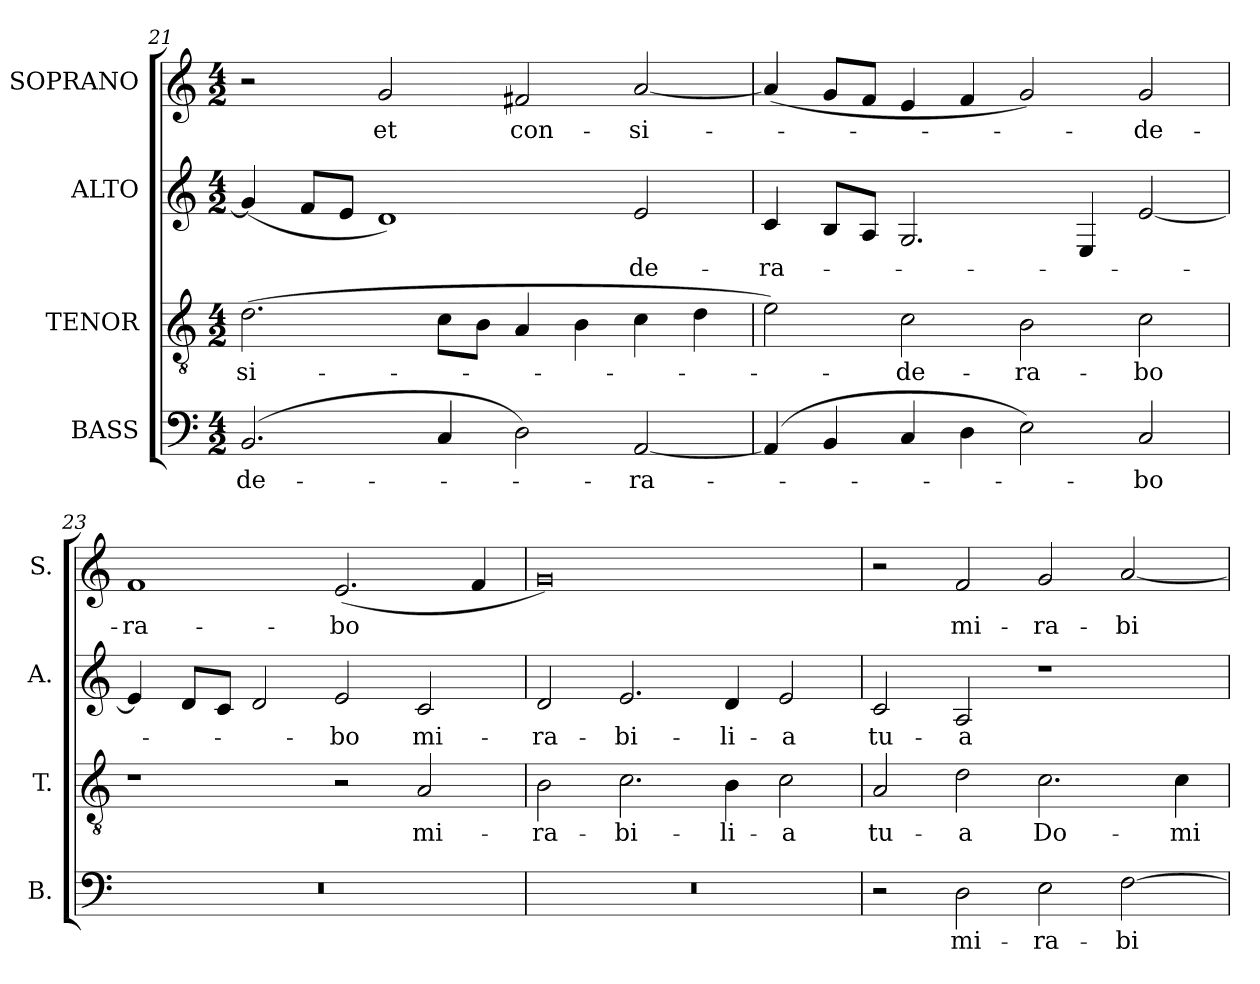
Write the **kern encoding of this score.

**kern	**text	**kern	**text	**kern	**text	**kern	**text
*part4	*part4	*part3	*part3	*part2	*part2	*part1	*part1
*staff4	*staff4	*staff3	*staff3	*staff2	*staff2	*staff1	*staff1
*I"BASS	*	*I"TENOR	*	*I"ALTO	*	*I"SOPRANO	*
*I'B.	*	*I'T.	*	*I'A.	*	*I'S.	*
*clefF4	*	*clefGv2	*	*clefG2	*	*clefG2	*
*	*	*ITrd7c12	*	*	*	*	*
*k[]	*	*k[]	*	*k[]	*	*k[]	*
*C:	*	*C:	*	*C:	*	*C:	*
*M4/2	*	*M4/2	*	*M4/2	*	*M4/2	*
=21	=21	=21	=21	=21	=21	=21	=21
!	!LO:LY:b:color=#000000	!	!	!	!	!	!
!	!	!	!LO:LY:b:color=#000000	!	!	!	!
(2.BBi/	-de-	(2.Di\	-si-	(4gi/]	.	2r	.
.	.	.	.	8fi/L	.	.	.
.	.	.	.	8ei/J	.	.	.
!	!	!	!	!	!	!	!LO:LY:b:color=#000000
.	.	.	.	1di)	.	2gi/	et
4Ci/	.	8Ci\L	.	.	.	.	.
.	.	8BBi\J	.	.	.	.	.
!	!	!	!	!	!	!	!LO:LY:b:color=#000000
2Di\)	.	4AAi/	.	.	.	2f#Xi/	con-
.	.	4BBi\	.	.	.	.	.
!	!LO:LY:b:color=#000000	!	!	!	!	!	!
!	!	!	!	!	!LO:LY:b:color=#000000	!	!
!	!	!	!	!	!	!	!LO:LY:b:color=#000000
[2AAi/	-ra-	4Ci\	.	2ei/	-de-	[2ai/	-si-
.	.	4Di\	.	.	.	.	.
!!LO:LB:g=z
=22	=22	=22	=22	=22	=22	=22	=22
!	!	!	!	!	!LO:LY:b:color=#000000	!	!
(4AAi/]	.	2Ei\)	.	4ci/	-ra-	(4ai/]	.
4BBi/	.	.	.	8Bi/L	.	8gi/L	.
.	.	.	.	8Ai/J	.	8fi/J	.
!	!	!	!LO:LY:b:color=#000000	!	!	!	!
4Ci/	.	2Ci\	-de-	2.Gi/	.	4ei/	.
4Di\	.	.	.	.	.	4fi/	.
!	!	!	!LO:LY:b:color=#000000	!	!	!	!
2Ei\)	.	2BBi\	-ra-	.	.	2gi/)	.
.	.	.	.	4Ei/	.	.	.
!	!LO:LY:b:color=#000000	!	!	!	!	!	!
!	!	!	!LO:LY:b:color=#000000	!	!	!	!
!	!	!	!	!	!	!	!LO:LY:b:color=#000000
2Ci/	-bo	2Ci\	-bo	[2ei/	.	2gi/	-de-
=23	=23	=23	=23	=23	=23	=23	=23
!LO:N:vis=1	!	!	!	!	!	!	!
!	!	!	!	!	!	!	!LO:LY:b:color=#000000
0r	.	1r	.	4ei/]	.	1fi	-ra-
.	.	.	.	8di/L	.	.	.
.	.	.	.	8ci/J	.	.	.
.	.	.	.	2di/	.	.	.
!	!	!	!	!	!LO:LY:b:color=#000000	!	!
!	!	!	!	!	!	!	!LO:LY:b:color=#000000
.	.	2r	.	2ei/	-bo	(2.ei/	-bo
!	!	!	!LO:LY:b:color=#000000	!	!	!	!
!	!	!	!	!	!LO:LY:b:color=#000000	!	!
.	.	2AAi/	mi-	2ci/	mi-	.	.
.	.	.	.	.	.	4fi/	.
=24	=24	=24	=24	=24	=24	=24	=24
!LO:N:vis=1	!	!	!	!	!	!	!
!	!	!	!LO:LY:b:color=#000000	!	!	!	!
!	!	!	!	!	!LO:LY:b:color=#000000	!	!
0r	.	2BBi\	-ra-	2di/	-ra-	0gi)	.
!	!	!	!LO:LY:b:color=#000000	!	!	!	!
!	!	!	!	!	!LO:LY:b:color=#000000	!	!
.	.	2.Ci\	-bi-	2.ei/	-bi-	.	.
!	!	!	!LO:LY:b:color=#000000	!	!	!	!
!	!	!	!	!	!LO:LY:b:color=#000000	!	!
.	.	4BBi\	-li-	4di/	-li-	.	.
!	!	!	!LO:LY:b:color=#000000	!	!	!	!
!	!	!	!	!	!LO:LY:b:color=#000000	!	!
.	.	2Ci\	-a	2ei/	-a	.	.
=25	=25	=25	=25	=25	=25	=25	=25
!	!	!	!LO:LY:b:color=#000000	!	!	!	!
!	!	!	!	!	!LO:LY:b:color=#000000	!	!
2r	.	2AAi/	tu-	2ci/	tu-	2r	.
!	!LO:LY:b:color=#000000	!	!	!	!	!	!
!	!	!	!LO:LY:b:color=#000000	!	!	!	!
!	!	!	!	!	!LO:LY:b:color=#000000	!	!
!	!	!	!	!	!	!	!LO:LY:b:color=#000000
2Di\	mi-	2Di\	-a	2Ai/	-a	2fi/	mi-
!	!LO:LY:b:color=#000000	!	!	!	!	!	!
!	!	!	!LO:LY:b:color=#000000	!	!	!	!
!	!	!	!	!	!	!	!LO:LY:b:color=#000000
2Ei\	-ra-	2.Ci\	Do-	1r	.	2gi/	-ra-
!	!LO:LY:b:color=#000000	!	!	!	!	!	!
!	!	!	!	!	!	!	!LO:LY:b:color=#000000
[2Fi\	-bi-	.	.	.	.	[2ai/	-bi-
!	!	!	!LO:LY:b:color=#000000	!	!	!	!
.	.	4Ci\	-mi-	.	.	.	.
=	=	=	=	=	=	=	=
*-	*-	*-	*-	*-	*-	*-	*-
